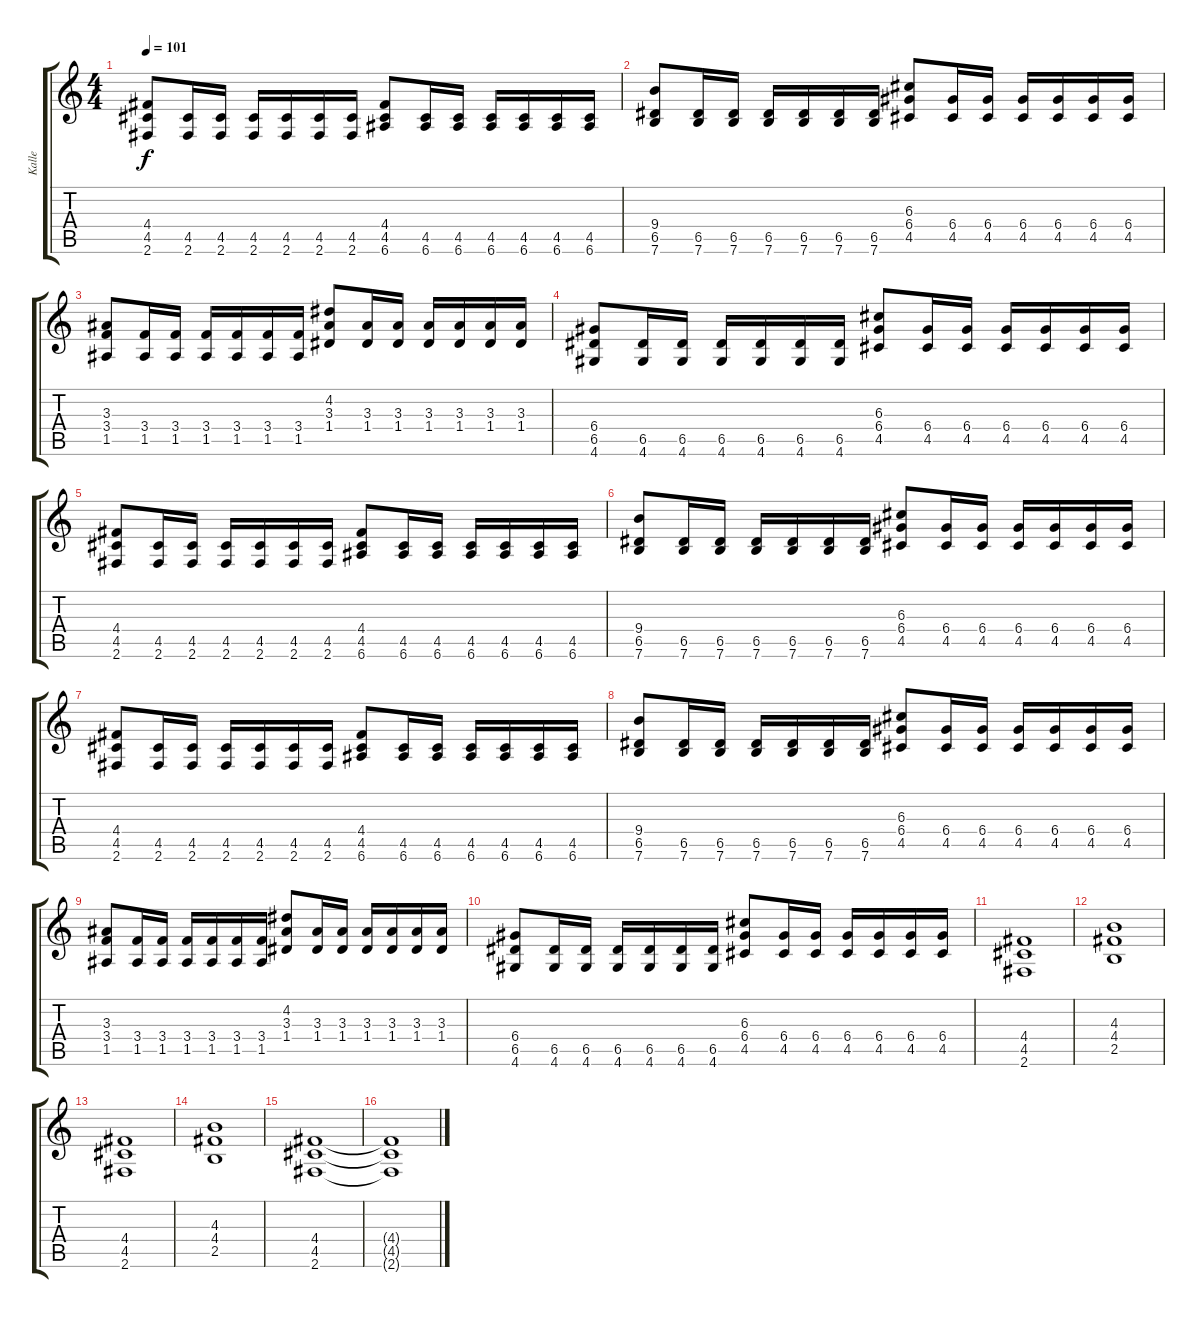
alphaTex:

\track ("Kalle" "Kalle") {instrument distortionguitar}
\staff {score tabs}
\tuning (E4 B3 G3 D3 A2 E2) {hide}
\ts (4 4)
\tempo 101
\clef g2
\ks c
(4.4 4.5 2.6).8{dy f instrument distortionguitar} (4.5 2.6).16 (4.5 2.6).16 (4.5 2.6).16 (4.5 2.6).16 (4.5 2.6).16 (4.5 2.6).16 (4.4 4.5 6.6).8 (4.5 6.6).16 (4.5 6.6).16 (4.5 6.6).16 (4.5 6.6).16 (4.5 6.6).16 (4.5 6.6).16 |
(9.4 6.5 7.6).8 (6.5 7.6).16 (6.5 7.6).16 (6.5 7.6).16 (6.5 7.6).16 (6.5 7.6).16 (6.5 7.6).16 (6.3 6.4 4.5).8 (6.4 4.5).16 (6.4 4.5).16 (6.4 4.5).16 (6.4 4.5).16 (6.4 4.5).16 (6.4 4.5).16 |
(3.3 3.4 1.5).8 (3.4 1.5).16 (3.4 1.5).16 (3.4 1.5).16 (3.4 1.5).16 (3.4 1.5).16 (3.4 1.5).16 (4.2 3.3 1.4).8 (3.3 1.4).16 (3.3 1.4).16 (3.3 1.4).16 (3.3 1.4).16 (3.3 1.4).16 (3.3 1.4).16 |
(6.4 6.5 4.6).8 (6.5 4.6).16 (6.5 4.6).16 (6.5 4.6).16 (6.5 4.6).16 (6.5 4.6).16 (6.5 4.6).16 (6.3 6.4 4.5).8 (6.4 4.5).16 (6.4 4.5).16 (6.4 4.5).16 (6.4 4.5).16 (6.4 4.5).16 (6.4 4.5).16 |
(4.4 4.5 2.6).8{instrument distortionguitar} (4.5 2.6).16 (4.5 2.6).16 (4.5 2.6).16 (4.5 2.6).16 (4.5 2.6).16 (4.5 2.6).16 (4.4 4.5 6.6).8 (4.5 6.6).16 (4.5 6.6).16 (4.5 6.6).16 (4.5 6.6).16 (4.5 6.6).16 (4.5 6.6).16 |
(9.4 6.5 7.6).8 (6.5 7.6).16 (6.5 7.6).16 (6.5 7.6).16 (6.5 7.6).16 (6.5 7.6).16 (6.5 7.6).16 (6.3 6.4 4.5).8 (6.4 4.5).16 (6.4 4.5).16 (6.4 4.5).16 (6.4 4.5).16 (6.4 4.5).16 (6.4 4.5).16 |
(4.4 4.5 2.6).8{instrument distortionguitar} (4.5 2.6).16 (4.5 2.6).16 (4.5 2.6).16 (4.5 2.6).16 (4.5 2.6).16 (4.5 2.6).16 (4.4 4.5 6.6).8 (4.5 6.6).16 (4.5 6.6).16 (4.5 6.6).16 (4.5 6.6).16 (4.5 6.6).16 (4.5 6.6).16 |
(9.4 6.5 7.6).8 (6.5 7.6).16 (6.5 7.6).16 (6.5 7.6).16 (6.5 7.6).16 (6.5 7.6).16 (6.5 7.6).16 (6.3 6.4 4.5).8 (6.4 4.5).16 (6.4 4.5).16 (6.4 4.5).16 (6.4 4.5).16 (6.4 4.5).16 (6.4 4.5).16 |
(3.3 3.4 1.5).8 (3.4 1.5).16 (3.4 1.5).16 (3.4 1.5).16 (3.4 1.5).16 (3.4 1.5).16 (3.4 1.5).16 (4.2 3.3 1.4).8 (3.3 1.4).16 (3.3 1.4).16 (3.3 1.4).16 (3.3 1.4).16 (3.3 1.4).16 (3.3 1.4).16 |
(6.4 6.5 4.6).8 (6.5 4.6).16 (6.5 4.6).16 (6.5 4.6).16 (6.5 4.6).16 (6.5 4.6).16 (6.5 4.6).16 (6.3 6.4 4.5).8 (6.4 4.5).16 (6.4 4.5).16 (6.4 4.5).16 (6.4 4.5).16 (6.4 4.5).16 (6.4 4.5).16 |
(4.4 4.5 2.6).1 |
(4.3 4.4 2.5).1 |
(4.4 4.5 2.6).1 |
(4.3 4.4 2.5).1 |
(4.4 4.5 2.6).1 |
(4.4{t} 4.5{t} 2.6{t}).1
